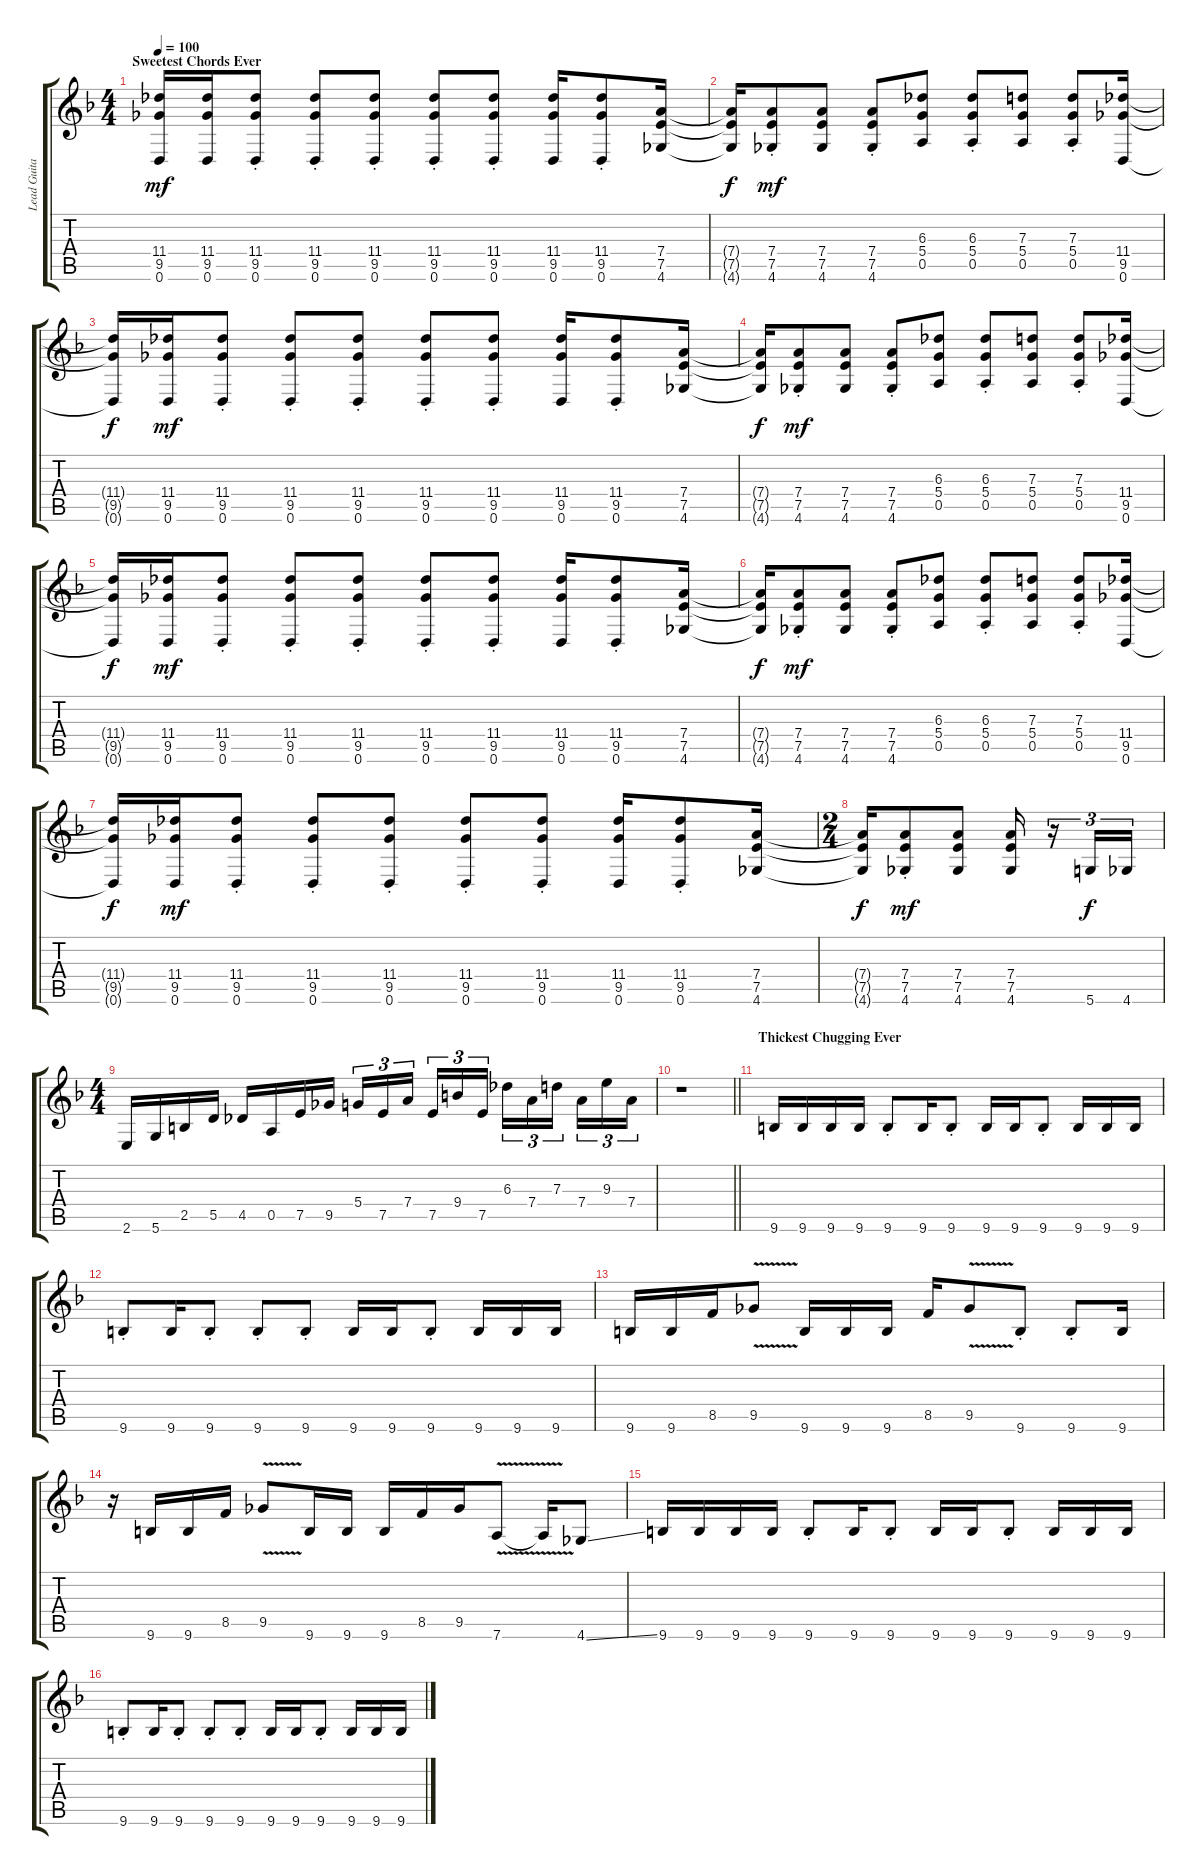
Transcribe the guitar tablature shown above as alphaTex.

\track ("Lead Guitar 2" "Lead Guita") {instrument overdrivenguitar}
\staff {score tabs}
\tuning (E4 B3 G3 D3 A2 D2) {hide}
\ts (4 4)
\section ("" "Sweetest Chords Ever")
\tempo 100
\clef g2
\ks dminor
(11.4 9.5 0.6).16{dy mf volume 9 balance 0} (11.4 9.5 0.6).16 (11.4{st} 9.5{st} 0.6{st}).8 (11.4{st} 9.5{st} 0.6{st}).8 (11.4{st} 9.5{st} 0.6{st}).8 (11.4{st} 9.5{st} 0.6{st}).8 (11.4{st} 9.5{st} 0.6{st}).8 (11.4 9.5 0.6).16 (11.4{st} 9.5{st} 0.6{st}).8 (7.4 7.5 4.6).16 |
(7.4{t} 7.5{t} 4.6{t}).16{dy f} (7.4{st} 7.5{st} 4.6{st}).8{dy mf} (7.4 7.5 4.6).8 (7.4{st} 7.5{st} 4.6{st}).8 (6.3 5.4 0.5).8 (6.3{st} 5.4{st} 0.5{st}).8 (7.3 5.4 0.5).8 (7.3{st} 5.4{st} 0.5{st}).8 (11.4 9.5 0.6).16 |
(11.4{t} 9.5{t} 0.6{t}).16{dy f} (11.4 9.5 0.6).16{dy mf} (11.4{st} 9.5{st} 0.6{st}).8 (11.4{st} 9.5{st} 0.6{st}).8 (11.4{st} 9.5{st} 0.6{st}).8 (11.4{st} 9.5{st} 0.6{st}).8 (11.4{st} 9.5{st} 0.6{st}).8 (11.4 9.5 0.6).16 (11.4{st} 9.5{st} 0.6{st}).8 (7.4 7.5 4.6).16 |
(7.4{t} 7.5{t} 4.6{t}).16{dy f} (7.4{st} 7.5{st} 4.6{st}).8{dy mf} (7.4 7.5 4.6).8 (7.4{st} 7.5{st} 4.6{st}).8 (6.3 5.4 0.5).8 (6.3{st} 5.4{st} 0.5{st}).8 (7.3 5.4 0.5).8 (7.3{st} 5.4{st} 0.5{st}).8 (11.4 9.5 0.6).16 |
(11.4{t} 9.5{t} 0.6{t}).16{dy f} (11.4 9.5 0.6).16{dy mf} (11.4{st} 9.5{st} 0.6{st}).8 (11.4{st} 9.5{st} 0.6{st}).8 (11.4{st} 9.5{st} 0.6{st}).8 (11.4{st} 9.5{st} 0.6{st}).8 (11.4{st} 9.5{st} 0.6{st}).8 (11.4 9.5 0.6).16 (11.4{st} 9.5{st} 0.6{st}).8 (7.4 7.5 4.6).16 |
(7.4{t} 7.5{t} 4.6{t}).16{dy f} (7.4{st} 7.5{st} 4.6{st}).8{dy mf} (7.4 7.5 4.6).8 (7.4{st} 7.5{st} 4.6{st}).8 (6.3 5.4 0.5).8 (6.3{st} 5.4{st} 0.5{st}).8 (7.3 5.4 0.5).8 (7.3{st} 5.4{st} 0.5{st}).8 (11.4 9.5 0.6).16 |
(11.4{t} 9.5{t} 0.6{t}).16{dy f} (11.4 9.5 0.6).16{dy mf} (11.4{st} 9.5{st} 0.6{st}).8 (11.4{st} 9.5{st} 0.6{st}).8 (11.4{st} 9.5{st} 0.6{st}).8 (11.4{st} 9.5{st} 0.6{st}).8 (11.4{st} 9.5{st} 0.6{st}).8 (11.4 9.5 0.6).16 (11.4{st} 9.5{st} 0.6{st}).8 (7.4 7.5 4.6).16 |
\ts (2 4)
(7.4{t} 7.5{t} 4.6{t}).16{dy f} (7.4{st} 7.5{st} 4.6{st}).8{dy mf} (7.4 7.5 4.6).8 (7.4 7.5 4.6).16 r.16{tu (3 2)} 5.6.16{tu (3 2) dy f} 4.6.16{tu (3 2)} |
\ts (4 4)
2.6.16 5.6.16 2.5.16 5.5.16 4.5.16 0.5.16 7.5.16 9.5.16 5.4.16{tu (3 2)} 7.5.16{tu (3 2)} 7.4.16{tu (3 2) beam splitsecondary} 7.5.16{tu (3 2)} 9.4.16{tu (3 2)} 7.5.16{tu (3 2)} 6.3.16{tu (3 2)} 7.4.16{tu (3 2)} 7.3.16{tu (3 2) beam splitsecondary} 7.4.16{tu (3 2)} 9.3.16{tu (3 2)} 7.4.16{tu (3 2)} |
\barLineRight lightlight
r.1 |
\section ("" "Thickest Chugging Ever")
9.6.16{volume 12 balance 8} 9.6.16 9.6.16 9.6.16 9.6{st}.8 9.6.16 9.6{st}.8 9.6.16 9.6.16 9.6{st}.8 9.6.16 9.6.16 9.6.16 |
9.6{st}.8 9.6.16 9.6{st}.8 9.6{st}.8 9.6{st}.8 9.6.16 9.6.16 9.6{st}.8 9.6.16 9.6.16 9.6.16 |
9.6.16 9.6.16 8.5.16 9.5{v}.8 9.6.16 9.6.16 9.6.16 8.5.16 9.5{v}.8 9.6{st}.8 9.6{st}.8 9.6.16 |
r.16 9.6.16 9.6.16 8.5.16 9.5{v}.8 9.6.16 9.6.16 9.6.16 8.5.16 9.5.16 7.6{v}.8 7.6{t}.16 4.6{ss}.8 |
9.6.16 9.6.16 9.6.16 9.6.16 9.6{st}.8 9.6.16 9.6{st}.8 9.6.16 9.6.16 9.6{st}.8 9.6.16 9.6.16 9.6.16 |
9.6{st}.8 9.6.16 9.6{st}.8 9.6{st}.8 9.6{st}.8 9.6.16 9.6.16 9.6{st}.8 9.6.16 9.6.16 9.6.16
